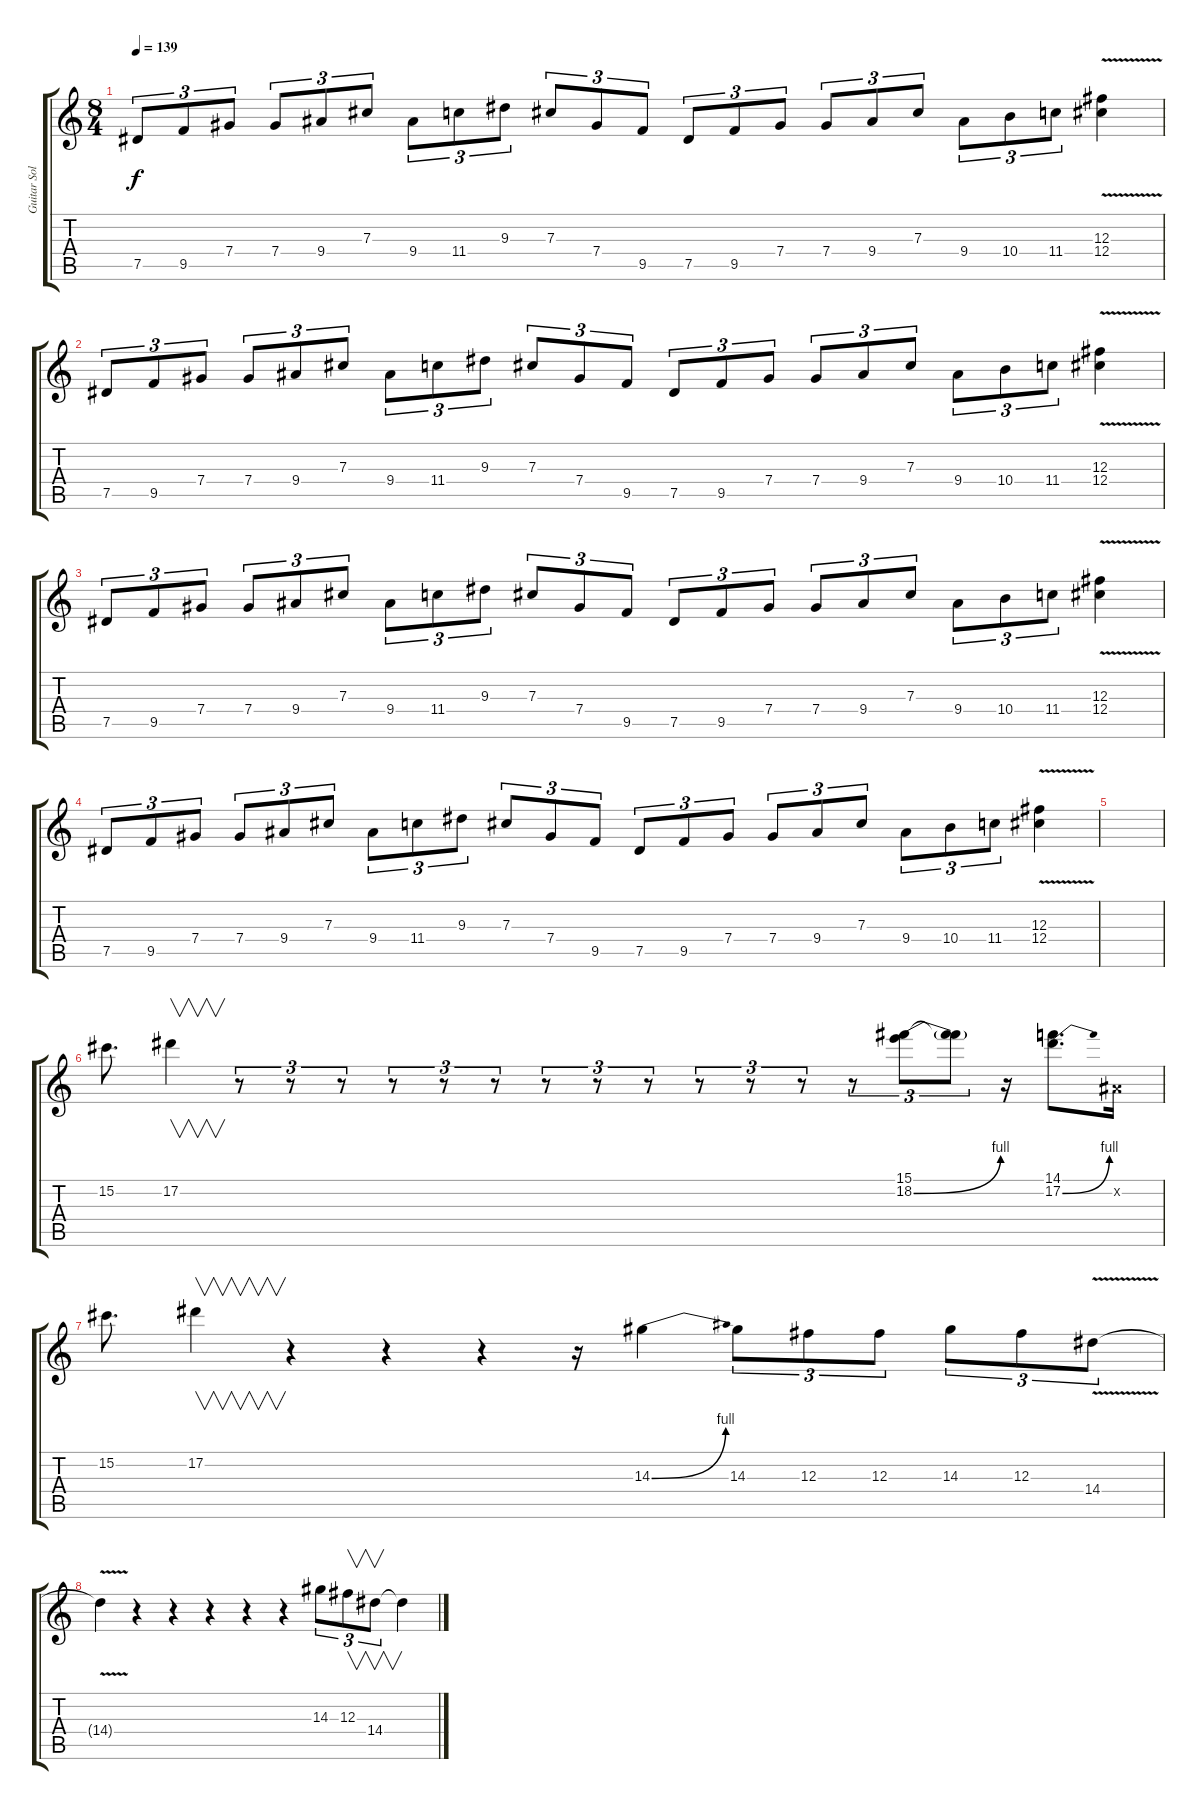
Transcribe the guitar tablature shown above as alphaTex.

\track ("Guitar Solo" "Guitar Sol") {instrument distortionguitar}
\staff {score tabs}
\tuning (Eb4 Bb3 Gb3 Db3 Ab2 Eb2) {hide}
\ts (8 4)
\tempo 139
\clef g2
\ks c
7.5.8{tu (3 2) dy f} 9.5.8{tu (3 2)} 7.4.8{tu (3 2)} 7.4.8{tu (3 2)} 9.4.8{tu (3 2)} 7.3.8{tu (3 2)} 9.4.8{tu (3 2)} 11.4.8{tu (3 2)} 9.3.8{tu (3 2)} 7.3.8{tu (3 2)} 7.4.8{tu (3 2)} 9.5.8{tu (3 2)} 7.5.8{tu (3 2)} 9.5.8{tu (3 2)} 7.4.8{tu (3 2)} 7.4.8{tu (3 2)} 9.4.8{tu (3 2)} 7.3.8{tu (3 2)} 9.4.8{tu (3 2)} 10.4.8{tu (3 2)} 11.4.8{tu (3 2)} (12.3{v} 12.4{v}).4 |
7.5.8{tu (3 2)} 9.5.8{tu (3 2)} 7.4.8{tu (3 2)} 7.4.8{tu (3 2)} 9.4.8{tu (3 2)} 7.3.8{tu (3 2)} 9.4.8{tu (3 2)} 11.4.8{tu (3 2)} 9.3.8{tu (3 2)} 7.3.8{tu (3 2)} 7.4.8{tu (3 2)} 9.5.8{tu (3 2)} 7.5.8{tu (3 2)} 9.5.8{tu (3 2)} 7.4.8{tu (3 2)} 7.4.8{tu (3 2)} 9.4.8{tu (3 2)} 7.3.8{tu (3 2)} 9.4.8{tu (3 2)} 10.4.8{tu (3 2)} 11.4.8{tu (3 2)} (12.3{v} 12.4{v}).4 |
7.5.8{tu (3 2)} 9.5.8{tu (3 2)} 7.4.8{tu (3 2)} 7.4.8{tu (3 2)} 9.4.8{tu (3 2)} 7.3.8{tu (3 2)} 9.4.8{tu (3 2)} 11.4.8{tu (3 2)} 9.3.8{tu (3 2)} 7.3.8{tu (3 2)} 7.4.8{tu (3 2)} 9.5.8{tu (3 2)} 7.5.8{tu (3 2)} 9.5.8{tu (3 2)} 7.4.8{tu (3 2)} 7.4.8{tu (3 2)} 9.4.8{tu (3 2)} 7.3.8{tu (3 2)} 9.4.8{tu (3 2)} 10.4.8{tu (3 2)} 11.4.8{tu (3 2)} (12.3{v} 12.4{v}).4 |
7.5.8{tu (3 2)} 9.5.8{tu (3 2)} 7.4.8{tu (3 2)} 7.4.8{tu (3 2)} 9.4.8{tu (3 2)} 7.3.8{tu (3 2)} 9.4.8{tu (3 2)} 11.4.8{tu (3 2)} 9.3.8{tu (3 2)} 7.3.8{tu (3 2)} 7.4.8{tu (3 2)} 9.5.8{tu (3 2)} 7.5.8{tu (3 2)} 9.5.8{tu (3 2)} 7.4.8{tu (3 2)} 7.4.8{tu (3 2)} 9.4.8{tu (3 2)} 7.3.8{tu (3 2)} 9.4.8{tu (3 2)} 10.4.8{tu (3 2)} 11.4.8{tu (3 2)} (12.3{v} 12.4{v}).4 |
|
15.2.8{d} 17.2.4{v} r.8{tu (3 2)} r.8{tu (3 2)} r.8{tu (3 2)} r.8{tu (3 2)} r.8{tu (3 2)} r.8{tu (3 2)} r.8{tu (3 2)} r.8{tu (3 2)} r.8{tu (3 2)} r.8{tu (3 2)} r.8{tu (3 2)} r.8{tu (3 2)} r.8{tu (3 2)} (15.1 18.2{be (bend 0 0 60 4)}).8{tu (3 2)} (15.1{t} 18.2{t}).8{tu (3 2)} r.16 (14.1 17.2{be (bend 0 0 60 4)}).8{d} 0.2{x}.16 |
15.2.8{d} 17.2.4{v} r.4 r.4 r.4 r.16 14.3{be (bend 0 0 60 4)}.4 14.3.8{tu (3 2)} 12.3.8{tu (3 2)} 12.3.8{tu (3 2)} 14.3.8{tu (3 2)} 12.3.8{tu (3 2)} 14.4{v}.8{tu (3 2)} |
14.4{t}.4 r.4 r.4 r.4 r.4 r.4 14.3.8{tu (3 2)} 12.3.8{v tu (3 2)} 14.4.8{v tu (3 2)} 14.4{t}.4
